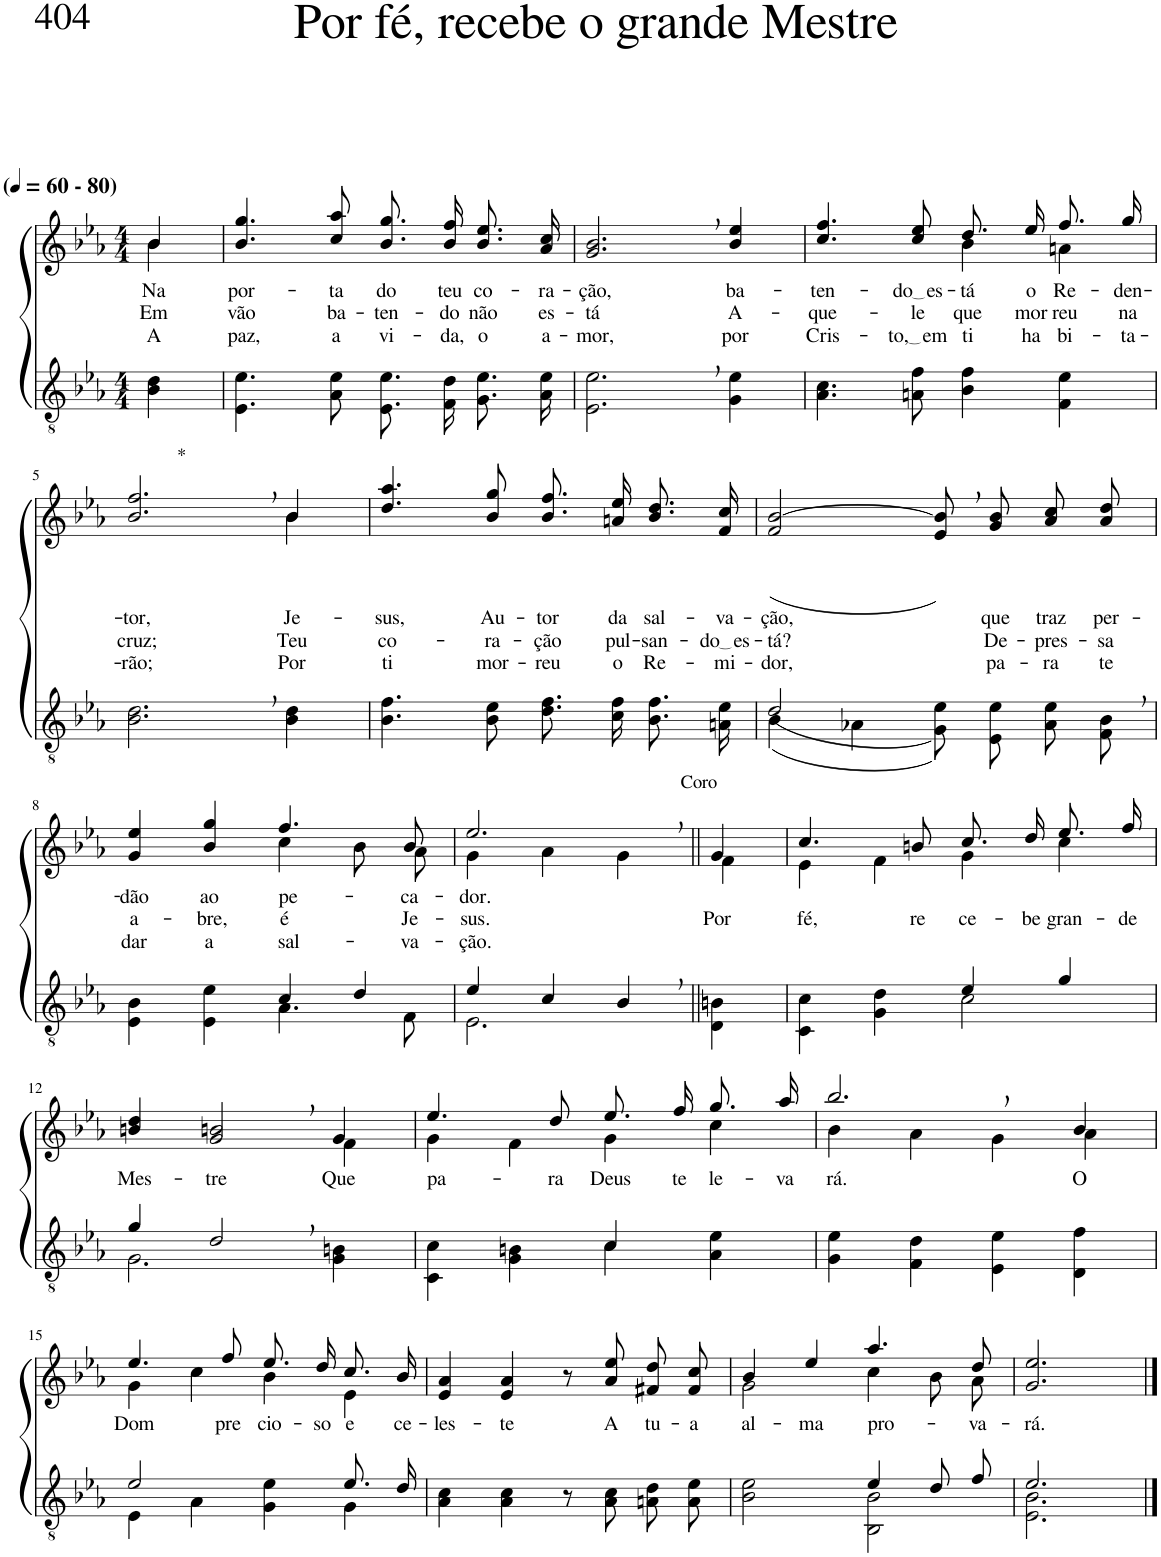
**kern	**kern	**text	**text	**text
*part2	*part1	*part1	*part1	*part1
*staff2	*staff1	*staff1	*staff1	*staff1
*I"Parte III e IV	*I"Parte I e II	*	*	*
*clefGv2	*clefG2	*	*	*
*Trd4c7	*Trd4c7	*	*	*
*k[b-e-a-]	*k[b-e-a-]	*	*	*
*M4/4	*M4/4	*	*	*
*MM60	*MM60	*	*	*
=1	=1	=1	=1	=1
!	!LO:TX:a:B:t=(	!	!	!
!	!LO:TX:a:B:t=- 80)	!	!	!
!	!	!LO:LY:b	!LO:LY:b	!LO:LY:b
*	*^	*	*	*
4B-\ 4d\	4b-\	4b-/	Na	Em	A
=2	=2	=2	=2	=2	=2
!	!	!	!LO:LY:b	!LO:LY:b	!LO:LY:b
*	*v	*v	*	*	*
4.E-\ 4.e-\	4.b-/ 4.gg/	por-	vão	paz,
!	!	!LO:LY:b	!LO:LY:b	!LO:LY:b
8A-\ 8e-\	8cc/ 8aa-/	-ta	ba-	a
!	!	!LO:LY:b	!LO:LY:b	!LO:LY:b
8.E-/ 8.e-/L	8.b-\ 8.gg\L	do	-ten-	vi-
!	!	!LO:LY:b	!LO:LY:b	!LO:LY:b
16F/ 16d/Jk	16b-\ 16ff\Jk	teu	-do	-da,
!	!	!LO:LY:b	!LO:LY:b	!LO:LY:b
8.G\ 8.e-\L	8.b-\ 8.ee-\L	co-	não	o
!	!	!LO:LY:b	!LO:LY:b	!LO:LY:b
16A-\ 16e-\Jk	16a-\ 16cc\Jk	-ra-	es-	a-
=3	=3	=3	=3	=3
!	!	!LO:LY:b	!LO:LY:b	!LO:LY:b
2.E-\, 2.e-\,	2.g/, 2.b-/,	-ção,	-tá	-mor,
!	!	!LO:LY:b	!LO:LY:b	!LO:LY:b
4G\ 4e-\	4b-/ 4ee-/	ba-	A-	por
=4	=4	=4	=4	=4
!	!	!LO:LY:b	!LO:LY:b	!LO:LY:b
*	*^	*	*	*
4.A-\ 4.c\	4.cc/ 4.ff/	2ryy	-ten-	-que-	Cris-
!	!	!	!LO:LY:b	!LO:LY:b	!LO:LY:b
8An\ 8f\	8cc/ 8ee-/	.	do es	-le	to, em
!	!	!	!LO:LY:b	!	!
!	!	!	!	!LO:LY:b	!LO:LY:b
4B-\ 4f\	8.dd/L	4b-\	.	que	-ti
!	!	!	!LO:LY:b	!LO:LY:b	!LO:LY:b
.	16ee-/Jk	.	o	mor-	ha-
!	!	!	!LO:LY:b	!LO:LY:b	!LO:LY:b
4F\ 4e-\	8.ff/L	4an\	Re-	-reu	-bi-
!	!	!	!LO:LY:b	!LO:LY:b	!LO:LY:b
.	16gg/Jk	.	-den-	na	-ta-
!!LO:LB:g=z	!!
=5	=5	=5	=5	=5	=5
!	!LO:TX:a:t=*	!	!	!	!
!	!	!	!LO:LY:b	!LO:LY:b	!LO:LY:b
2.B-\, 2.d\,	2.b-/, 2.ff/,	2.ryy	-tor,	cruz;	-rão;
!	!	!	!LO:LY:b	!LO:LY:b	!LO:LY:b
4B-\ 4d\	4b-/	4b-\	Je-	Teu	Por
=6	=6	=6	=6	=6	=6
!	!	!	!LO:LY:b	!LO:LY:b	!LO:LY:b
*	*v	*v	*	*	*
4.B-\ 4.f\	4.dd/ 4.aa-/	-sus,	co-	ti
!	!	!LO:LY:b	!LO:LY:b	!LO:LY:b
8B-\ 8e-\	8b-/ 8gg/	Au-	-ra-	mor-
!	!	!LO:LY:b	!LO:LY:b	!LO:LY:b
8.d\ 8.f\L	8.b-\ 8.ff\L	-tor	-ção	-reu
!	!	!LO:LY:b	!LO:LY:b	!LO:LY:b
16c\ 16f\Jk	16an\ 16ee-\Jk	da	pul-	o
!	!	!LO:LY:b	!LO:LY:b	!LO:LY:b
8.B-\ 8.f\L	8.b-\ 8.dd\L	sal-	-san-	Re-
!	!	!LO:LY:b	!LO:LY:b	!LO:LY:b
16An\ 16e-\Jk	16f\ 16cc\Jk	-va-	do es	-mi-
=7	=7	=7	=7	=7
*^	*	*	*	*
!	!	!	!LO:LY:b	!LO:LY:b	!LO:LY:b
(2d/	(4B-\	(2f/ [2b-/	-ção,	-tá?	-dor,
.	4A-X\	.	.	.	.
2ryy	8G\ 8e-\L))	8e-,/ 8b-],/L)	.	.	.
!	!	!	!LO:LY:b	!LO:LY:b	!LO:LY:b
.	8E-\ 8e-\J	8g/ 8b-/J	que	De-	pa-
!	!	!	!LO:LY:b	!LO:LY:b	!LO:LY:b
.	8A-/ 8e-/L	8a-\ 8cc\L	traz	-pres-	-ra
!	!	!	!LO:LY:b	!LO:LY:b	!LO:LY:b
.	8F/ 8B-/J	8a-\ 8dd\J	per-	-sa	te
!!LO:LB:g=z
=8	=8	=8	=8	=8	=8
!	!	!	!LO:LY:b	!LO:LY:b	!LO:LY:b
*	*	*^	*	*	*
2ryy	4E-\ 4B-\	4g/ 4ee-/	2ryy	-dão	a-	dar
!	!	!	!	!LO:LY:b	!LO:LY:b	!LO:LY:b
.	4E-\ 4e-\	4b-/ 4gg/	.	ao	-bre,	a
!	!	!	!	!LO:LY:b	!LO:LY:b	!LO:LY:b
4c/	4.A-\	4.ff/	4cc\	pe-	é	sal-
4d/	.	.	8b-\L	.	.	.
!	!	!	!	!LO:LY:b	!LO:LY:b	!LO:LY:b
.	8F\	8b-/	8a-\J	ca-	Je-	va-
=9	=9	=9	=9	=9	=9	=9
!	!	!	!	!LO:LY:b	!LO:LY:b	!LO:LY:b
4e-/	2.E-\	2.ee-,/	4g\	-dor.	-sus.	-ção.
4c/	.	.	4a-\	.	.	.
!	!	!	!LO:TX:a:t=Coro	!	!	!
4B-,/	.	.	4g\	.	.	.
*v	*v	*	*	*	*	*
=10||	=10||	=10||	=10||	=10||	=10||
!	!	!	!	!LO:LY:b	!
4D\ 4Bn\	4g/	4f\	.	Por	.
=11	=11	=11	=11	=11	=11
*^	*	*	*	*	*
!	!	!	!	!	!LO:LY:b	!
2ryy	4C\ 4c\	4.cc/	4e-\	.	fé,	.
.	4G\ 4d\	.	4f\	.	.	.
!	!	!	!	!	!LO:LY:b	!
.	.	8bn/	.	.	re-	.
!	!	!	!	!	!LO:LY:b	!
4e-/	2c\	8.cc/L	4g\	.	-ce-	.
!	!	!	!	!	!LO:LY:b	!
.	.	16dd/Jk	.	.	-be	.
!	!	!	!	!	!LO:LY:b	!
4g/	.	8.ee-/L	4cc\	.	gran-	.
!	!	!	!	!	!LO:LY:b	!
.	.	16ff/Jk	.	.	-de	.
!!LO:LB:g=z	!!
=12	=12	=12	=12	=12	=12	=12
!	!	!	!	!LO:LY:b	!	!
4g/	2.G\	4bn/ 4dd/	2.ryy	Mes-	.	.
!	!	!	!	!LO:LY:b	!	!
2d,/	.	2g/, 2bn/,	.	-tre	.	.
!	!	!	!	!LO:LY:b	!	!
4ryy	4G\ 4Bn\	4g/	4f\	Que	.	.
=13	=13	=13	=13	=13	=13	=13
!	!	!	!	!LO:LY:b	!	!
2ryy	4C\ 4c\	4.ee-/	4g\	pa-	.	.
.	4G\ 4Bn\	.	4f\	.	.	.
!	!	!	!	!LO:LY:b	!	!
.	.	8dd/	.	-ra	.	.
!	!	!	!	!LO:LY:b	!	!
4c/	4c\	8.ee-/L	4g\	Deus	.	.
!	!	!	!	!LO:LY:b	!	!
.	.	16ff/Jk	.	te	.	.
!	!	!	!	!LO:LY:b	!	!
4ryy	4A-\ 4e-\	8.gg/L	4cc\	le-	.	.
!	!	!	!	!LO:LY:b	!	!
.	.	16aa-/Jk	.	-va-	.	.
*v	*v	*	*	*	*	*
=14	=14	=14	=14	=14	=14
!	!	!	!LO:LY:b	!	!
4G\ 4e-\	2.bb-,/	4b-\	-rá.	.	.
4F\ 4d\	.	4a-\	.	.	.
4E-\ 4e-\	.	4g\	.	.	.
!	!	!	!LO:LY:b	!	!
4D\ 4f\	4b-/	4a-\	O	.	.
!!LO:LB:g=z	!!
=15	=15	=15	=15	=15	=15
*^	*	*	*	*	*
!	!	!	!	!LO:LY:b	!	!
2e-/	4E-\	4.ee-/	4g\	Dom	.	.
.	4A-\	.	4cc\	.	.	.
!	!	!	!	!LO:LY:b	!	!
.	.	8ff/	.	pre-	.	.
!	!	!	!	!LO:LY:b	!	!
4ryy	4G\ 4e-\	8.ee-/L	4b-\	-cio-	.	.
!	!	!	!	!LO:LY:b	!	!
.	.	16dd/Jk	.	-so	.	.
!	!	!	!	!LO:LY:b	!	!
8.e-/L	4G\	8.cc/L	4e-\	e	.	.
!	!	!	!	!LO:LY:b	!	!
16d/Jk	.	16b-/Jk	.	ce-	.	.
*v	*v	*	*	*	*	*
*	*v	*v	*	*	*
=16	=16	=16	=16	=16
!	!	!LO:LY:b	!	!
4A-\ 4c\	4e-/ 4a-/	-les-	.	.
!	!	!LO:LY:b	!	!
4A-\ 4c\	4e-/ 4a-/	-te	.	.
8r	8r	.	.	.
!	!	!LO:LY:b	!	!
8A-\ 8c\	8a-/ 8ee-/	A	.	.
!	!	!LO:LY:b	!	!
8An\ 8d\L	8f#X/ 8dd/L	tu-	.	.
!	!	!LO:LY:b	!	!
8A\ 8e-\J	8f#/ 8cc/J	-a	.	.
=17	=17	=17	=17	=17
*^	*^	*	*	*
!	!	!	!	!LO:LY:b	!	!
2ryy	2B-\ 2e-\	4b-/	2g\	al-	.	.
!	!	!	!	!LO:LY:b	!	!
.	.	4ee-/	.	-ma	.	.
!	!	!	!	!LO:LY:b	!	!
4e-/	2BB-\ 2B-\	4.aa-/	4cc\	pro-	.	.
8d/L	.	.	8b-\L	.	.	.
!	!	!	!	!LO:LY:b	!	!
8f/J	.	8dd/	8a-\J	-va-	.	.
=18	=18	=18	=18	=18	=18	=18
!	!	!	!	!LO:LY:b	!	!
*	*	*v	*v	*	*	*
2.e-/	2.E-\ 2.B-\	2.g/ 2.ee-/	-rá.	.	.
*v	*v	*	*	*	*
==	==	==	==	==
*-	*-	*-	*-	*-
